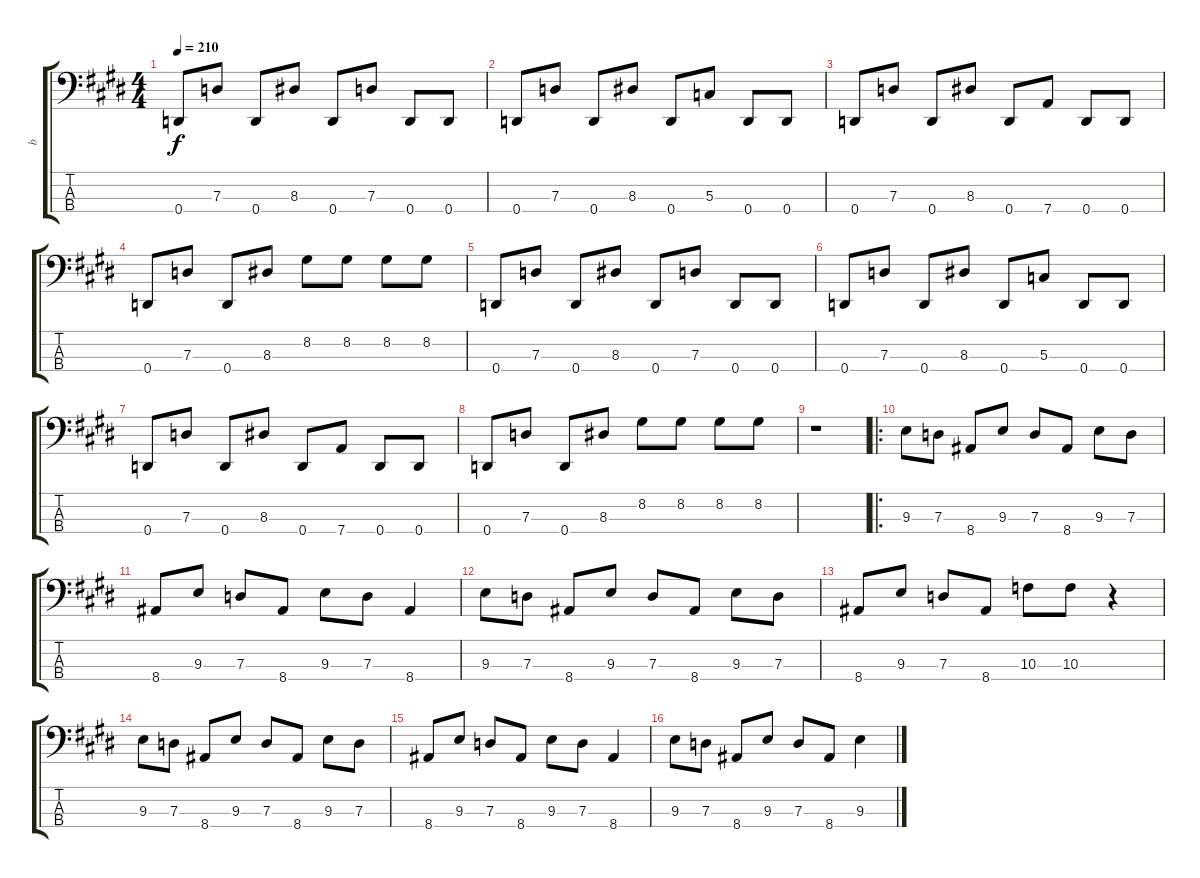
\track ("b" "b") {instrument electricbasspick}
\staff {score tabs}
\tuning (F2 C2 G1 D1) {hide}
\ts (4 4)
\section ("" " ")
\tempo 210
\clef f4
\ks c#minor
0.4.8{dy f} 7.3.8 0.4.8 8.3.8 0.4.8 7.3.8 0.4.8 0.4.8 |
0.4.8 7.3.8 0.4.8 8.3.8 0.4.8 5.3.8 0.4.8 0.4.8 |
0.4.8 7.3.8 0.4.8 8.3.8 0.4.8 7.4.8 0.4.8 0.4.8 |
0.4.8 7.3.8 0.4.8 8.3.8 8.2.8 8.2.8 8.2.8 8.2.8 |
0.4.8 7.3.8 0.4.8 8.3.8 0.4.8 7.3.8 0.4.8 0.4.8 |
0.4.8 7.3.8 0.4.8 8.3.8 0.4.8 5.3.8 0.4.8 0.4.8 |
0.4.8 7.3.8 0.4.8 8.3.8 0.4.8 7.4.8 0.4.8 0.4.8 |
0.4.8 7.3.8 0.4.8 8.3.8 8.2.8 8.2.8 8.2.8 8.2.8 |
r.1 |
\ro
9.3.8 7.3.8 8.4.8 9.3.8 7.3.8 8.4.8 9.3.8 7.3.8 |
8.4.8 9.3.8 7.3.8 8.4.8 9.3.8 7.3.8 8.4.4 |
9.3.8 7.3.8 8.4.8 9.3.8 7.3.8 8.4.8 9.3.8 7.3.8 |
8.4.8 9.3.8 7.3.8 8.4.8 10.3.8 10.3.8 r.4 |
9.3.8 7.3.8 8.4.8 9.3.8 7.3.8 8.4.8 9.3.8 7.3.8 |
8.4.8 9.3.8 7.3.8 8.4.8 9.3.8 7.3.8 8.4.4 |
9.3.8 7.3.8 8.4.8 9.3.8 7.3.8 8.4.8 9.3.4
